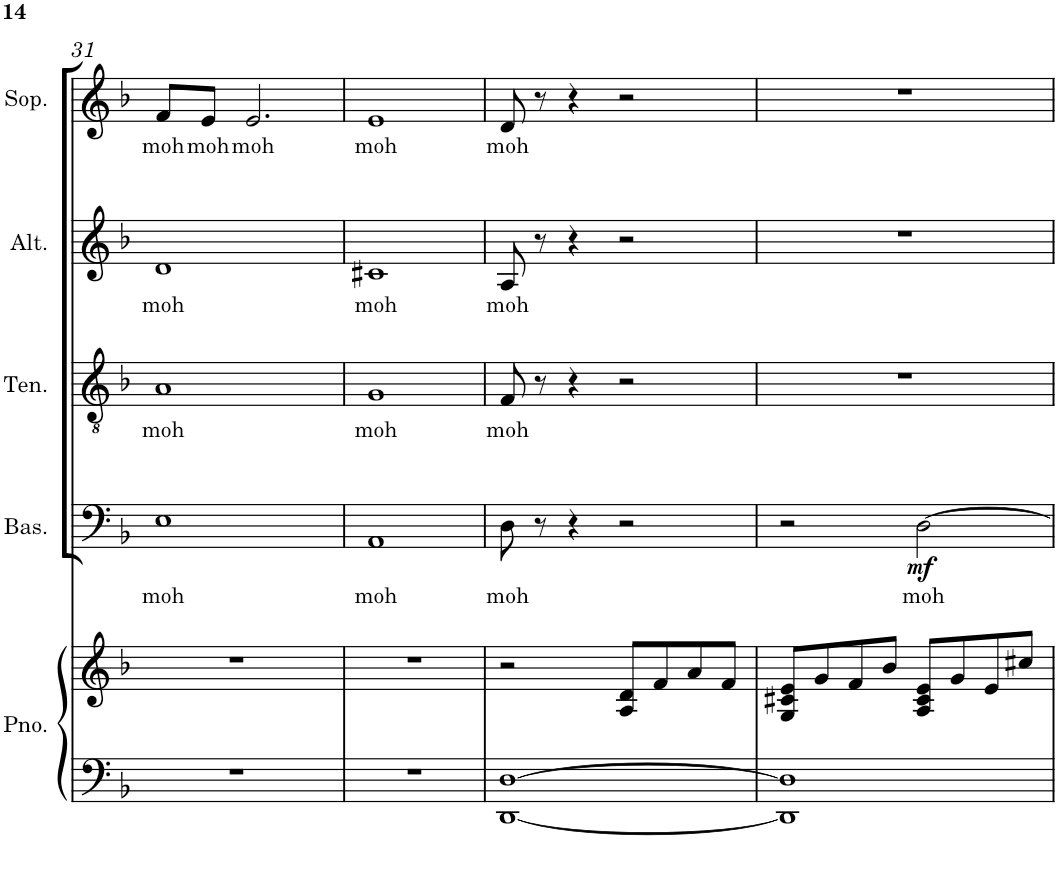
**kern	**kern	**kern	**text	**dynam	**kern	**text	**kern	**text	**kern	**text
*part5	*part5	*part4	*part4	*part4	*part3	*part3	*part2	*part2	*part1	*part1
*staff6	*staff5	*staff4	*staff4	*staff4	*staff3	*staff3	*staff2	*staff2	*staff1	*staff1
*I"Piano	*	*I"Bass	*	*	*I"Tenor	*	*I"Alto	*	*I"Soprano	*
*I'Pno.	*	*I'Bas.	*	*	*I'Ten.	*	*I'Alt.	*	*I'Sop.	*
!!LO:PB:g=z
*clefF4	*clefG2	*clefF4	*	*	*clefGv2	*	*clefG2	*	*clefG2	*
*k[b-]	*k[b-]	*k[b-]	*	*	*k[b-]	*	*k[b-]	*	*k[b-]	*
*F:	*F:	*F:	*	*	*F:	*	*F:	*	*F:	*
*M4/4	*M4/4	*M4/4	*	*	*M4/4	*	*M4/4	*	*M4/4	*
*met(c)	*met(c)	*met(c)	*	*	*met(c)	*	*met(c)	*	*met(c)	*
=31	=31	=31	=31	=31	=31	=31	=31	=31	=31	=31
!	!	!	!LO:LY:b	!	!	!LO:LY:b	!	!LO:LY:b	!	!LO:LY:b
1r	1r	1E	moh	.	1A	moh	1d	moh	8f/L	moh
!	!	!	!	!	!	!	!	!	!	!LO:LY:b
.	.	.	.	.	.	.	.	.	8e/J	moh
!	!	!	!	!	!	!	!	!	!	!LO:LY:b
.	.	.	.	.	.	.	.	.	2.e/	moh
=32	=32	=32	=32	=32	=32	=32	=32	=32	=32	=32
!	!	!	!LO:LY:b	!	!	!LO:LY:b	!	!LO:LY:b	!	!LO:LY:b
1r	1r	1AA	moh	.	1G	moh	1c#X	moh	1e	moh
=33	=33	=33	=33	=33	=33	=33	=33	=33	=33	=33
!	!	!	!LO:LY:b	!	!	!LO:LY:b	!	!LO:LY:b	!	!LO:LY:b
[1DD [1D	2r	8D\	moh	.	8F/	moh	8A/	moh	8d/	moh
.	.	8r	.	.	8r	.	8r	.	8r	.
.	.	4r	.	.	4r	.	4r	.	4r	.
.	8A/ 8d/L	2r	.	.	2r	.	2r	.	2r	.
.	8f/	.	.	.	.	.	.	.	.	.
.	8a/	.	.	.	.	.	.	.	.	.
.	8f/J	.	.	.	.	.	.	.	.	.
=34	=34	=34	=34	=34	=34	=34	=34	=34	=34	=34
1DD] 1D]	8G/ 8c#X/ 8e/L	2r	.	.	1r	.	1r	.	1r	.
.	8g/	.	.	.	.	.	.	.	.	.
.	8f/	.	.	.	.	.	.	.	.	.
.	8b-/J	.	.	.	.	.	.	.	.	.
!	!	!	!LO:LY:b	!LO:DY:b	!	!	!	!	!	!
.	8A/ 8c#/ 8e/L	[2D\	moh	mf	.	.	.	.	.	.
.	8g/	.	.	.	.	.	.	.	.	.
.	8e/	.	.	.	.	.	.	.	.	.
.	8cc#X/J	.	.	.	.	.	.	.	.	.
=	=	=	=	=	=	=	=	=	=	=
*-	*-	*-	*-	*-	*-	*-	*-	*-	*-	*-
